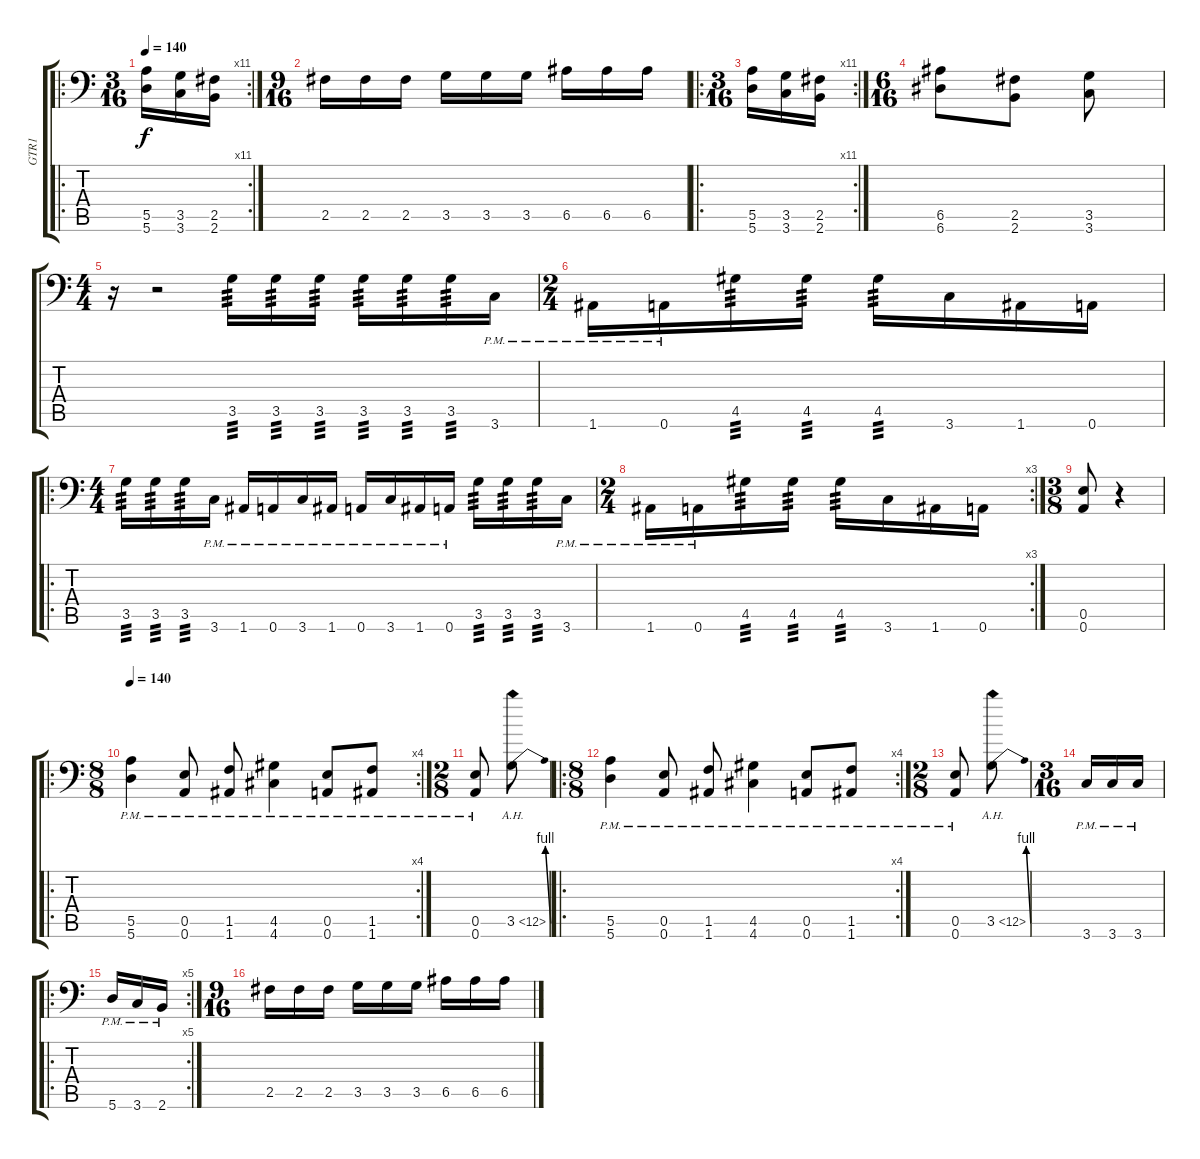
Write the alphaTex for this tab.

\track ("GTR1" "GTR1") {instrument distortionguitar}
\staff {score tabs}
\tuning (B3 Gb3 D3 A2 E2 A1) {hide}
\ro
\rc 11
\ts (3 16)
\tempo 140
\clef f4
\ks c
(5.5 5.6).16{dy f} (3.5 3.6).16 (2.5 2.6).16 |
\ts (9 16)
2.5.16 2.5.16 2.5.16 3.5.16 3.5.16 3.5.16 6.5.16 6.5.16 6.5.16 |
\ro
\rc 11
\ts (3 16)
(5.5 5.6).16 (3.5 3.6).16 (2.5 2.6).16 |
\ts (6 16)
(6.5 6.6).8 (2.5 2.6).8 (3.5 3.6).8 |
\ts (4 4)
r.16 r.2 3.5.16{tp 3} 3.5.16{tp 3} 3.5.16{tp 3} 3.5.16{tp 3} 3.5.16{tp 3} 3.5.16{tp 3} 3.6{pm}.16 |
\ts (2 4)
1.6{pm}.16 0.6{pm}.16 4.5.16{tp 3} 4.5.16{tp 3} 4.5.16{tp 3} 3.6.16 1.6.16 0.6.16 |
\ro
\ts (4 4)
3.5.16{tp 3} 3.5.16{tp 3} 3.5.16{tp 3} 3.6{pm}.16 1.6{pm}.16 0.6{pm}.16 3.6{pm}.16 1.6{pm}.16 0.6{pm}.16 3.6{pm}.16 1.6{pm}.16 0.6{pm}.16 3.5.16{tp 3} 3.5.16{tp 3} 3.5.16{tp 3} 3.6{pm}.16 |
\rc 3
\ts (2 4)
1.6{pm}.16 0.6{pm}.16 4.5.16{tp 3} 4.5.16{tp 3} 4.5.16{tp 3} 3.6.16 1.6.16 0.6.16 |
\ts (3 8)
(0.5 0.6).8 r.4 |
\ro
\rc 4
\ts (8 8)
\tempo 140
(5.5{pm} 5.6{pm}).4 (0.5{pm} 0.6{pm}).8 (1.5{pm} 1.6{pm}).8 (4.5{pm} 4.6{pm}).4 (0.5{pm} 0.6{pm}).8 (1.5{pm} 1.6{pm}).8 |
\ts (2 8)
(0.5{pm} 0.6{pm}).8 3.5{be (bend 0 0 60 4) ah 9}.8 |
\ro
\rc 4
\ts (8 8)
(5.5{pm} 5.6{pm}).4 (0.5{pm} 0.6{pm}).8 (1.5{pm} 1.6{pm}).8 (4.5{pm} 4.6{pm}).4 (0.5{pm} 0.6{pm}).8 (1.5{pm} 1.6{pm}).8 |
\ts (2 8)
(0.5{pm} 0.6{pm}).8 3.5{be (bend 0 0 60 4) ah 9}.8 |
\ts (3 16)
3.6{pm}.16 3.6{pm}.16 3.6{pm}.16 |
\ro
\rc 5
5.6{pm}.16 3.6{pm}.16 2.6{pm}.16 |
\ts (9 16)
2.5.16 2.5.16 2.5.16 3.5.16 3.5.16 3.5.16 6.5.16 6.5.16 6.5.16
